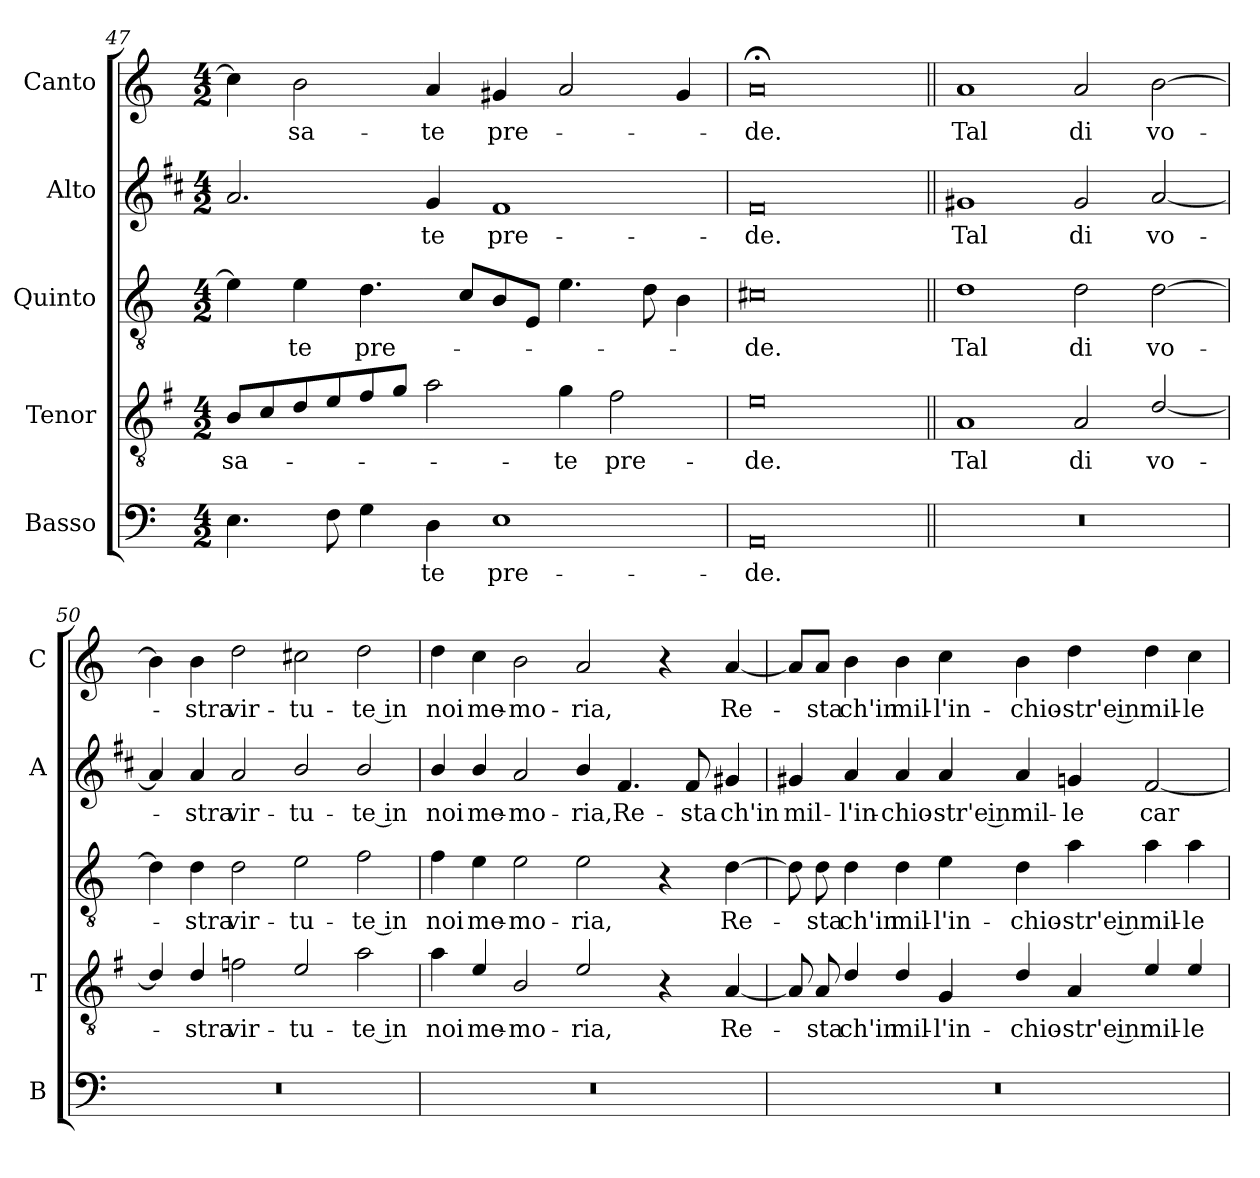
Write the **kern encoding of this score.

**kern	**text	**kern	**text	**kern	**text	**kern	**text	**kern	**text
*part5	*part5	*part4	*part4	*part3	*part3	*part2	*part2	*part1	*part1
*staff5	*staff5	*staff4	*staff4	*staff3	*staff3	*staff2	*staff2	*staff1	*staff1
*I"Basso	*	*I"Tenor	*	*I"Quinto	*	*I"Alto	*	*I"Canto	*
*I'B	*	*I'T	*	*	*	*I'A	*	*I'C	*
!!LO:LB:g=z
*clefF4	*	*clefGv2	*	*clefGv2	*	*clefG2	*	*clefG2	*
*	*	*ITrd4c7	*	*	*	*ITrd1c2	*	*	*
*k[]	*	*k[]	*	*k[]	*	*k[]	*	*k[]	*
*C:	*	*C:	*	*C:	*	*C:	*	*C:	*
*M4/2	*	*M4/2	*	*M4/2	*	*M4/2	*	*M4/2	*
=47	=47	=47	=47	=47	=47	=47	=47	=47	=47
!	!	!	!LO:LY:b	!	!	!	!	!	!
4.E\	.	8E/L	-sa-	4e\]	.	2.g/	.	4cc\]	.
.	.	8F/	.	.	.	.	.	.	.
!	!	!	!	!	!LO:LY:b	!	!	!	!LO:LY:b
.	.	8G/	.	4e\	-te	.	.	2b\	-sa-
8F\	.	8A/	.	.	.	.	.	.	.
!	!	!	!	!	!LO:LY:b	!	!	!	!
4G\	.	8B/	.	4.d\	pre-	.	.	.	.
.	.	8c/J	.	.	.	.	.	.	.
!	!LO:LY:b	!	!	!	!	!	!LO:LY:b	!	!LO:LY:b
4D\	-te	2d\	.	.	.	4f/	-te	4a/	-te
.	.	.	.	8c/L	.	.	.	.	.
!	!LO:LY:b	!	!	!	!	!	!LO:LY:b	!	!LO:LY:b
1E	pre-	.	.	8B/	.	1e	pre-	4g#X/	pre-
.	.	.	.	8E/J	.	.	.	.	.
!	!	!	!LO:LY:b	!	!	!	!	!	!
.	.	4c\	-te	4.e\	.	.	.	2a/	.
!	!	!	!LO:LY:b	!	!	!	!	!	!
.	.	2B\	pre-	.	.	.	.	.	.
.	.	.	.	8d\	.	.	.	.	.
.	.	.	.	4B\	.	.	.	4g#/	.
=48	=48	=48	=48	=48	=48	=48	=48	=48	=48
!	!LO:LY:b	!	!LO:LY:b	!	!LO:LY:b	!	!LO:LY:b	!	!LO:LY:b
0AA	-de.	0A	-de.	0c#X	-de.	0e	-de.	0a;<	-de.
=49||	=49||	=49||	=49||	=49||	=49||	=49||	=49||	=49||	=49||
!	!	!	!LO:LY:b	!	!LO:LY:b	!	!LO:LY:b	!	!LO:LY:b
0r	.	1D	Tal	1d	Tal	1f#X	Tal	1a	Tal
!	!	!	!LO:LY:b	!	!LO:LY:b	!	!LO:LY:b	!	!LO:LY:b
.	.	2D/	di	2d\	di	2f#/	di	2a/	di
!	!	!	!LO:LY:b	!	!LO:LY:b	!	!LO:LY:b	!	!LO:LY:b
.	.	[2G/	vo-	[2d\	vo-	[2g/	vo-	[2b\	vo-
=50	=50	=50	=50	=50	=50	=50	=50	=50	=50
0r	.	4G/]	.	4d\]	.	4g/]	.	4b\]	.
!	!	!	!LO:LY:b	!	!LO:LY:b	!	!LO:LY:b	!	!LO:LY:b
.	.	4G/	-stra	4d\	-stra	4g/	-stra	4b\	-stra
!	!	!	!LO:LY:b	!	!LO:LY:b	!	!LO:LY:b	!	!LO:LY:b
.	.	2B-X\	vir-	2d\	vir-	2g/	vir-	2dd\	vir-
!	!	!	!LO:LY:b	!	!LO:LY:b	!	!LO:LY:b	!	!LO:LY:b
.	.	2A/	-tu-	2e\	-tu-	2a/	-tu-	2cc#X\	-tu-
!	!	!	!LO:LY:b	!	!LO:LY:b	!	!LO:LY:b	!	!LO:LY:b
.	.	2d\	-te in	2f\	-te in	2a/	-te in	2dd\	-te in
!!LO:PB:g=z
=51	=51	=51	=51	=51	=51	=51	=51	=51	=51
!	!	!	!LO:LY:b	!	!LO:LY:b	!	!LO:LY:b	!	!LO:LY:b
0r	.	4d\	noi	4f\	noi	4a/	noi	4dd\	noi
!	!	!	!LO:LY:b	!	!LO:LY:b	!	!LO:LY:b	!	!LO:LY:b
.	.	4A/	me-	4e\	me-	4a/	me-	4cc\	me-
!	!	!	!LO:LY:b	!	!LO:LY:b	!	!LO:LY:b	!	!LO:LY:b
.	.	2E/	-mo-	2e\	-mo-	2g/	-mo-	2b\	-mo-
!	!	!	!LO:LY:b	!	!LO:LY:b	!	!LO:LY:b	!	!LO:LY:b
.	.	2A/	-ria,	2e\	-ria,	4a/	-ria,	2a/	-ria,
!	!	!	!	!	!	!	!LO:LY:b	!	!
.	.	.	.	.	.	4.e/	Re-	.	.
.	.	4r	.	4r	.	.	.	4r	.
!	!	!	!	!	!	!	!LO:LY:b	!	!
.	.	.	.	.	.	8e/	-sta	.	.
!	!	!	!LO:LY:b	!	!LO:LY:b	!	!LO:LY:b	!	!LO:LY:b
.	.	[4D/	Re-	[4d\	Re-	4f#X/	ch'in	[4a/	Re-
=52	=52	=52	=52	=52	=52	=52	=52	=52	=52
!	!	!	!	!	!	!	!LO:LY:b	!	!
0r	.	8D/]	.	8d\]	.	4f#X/	mil-	8a/L]	.
!	!	!	!LO:LY:b	!	!LO:LY:b	!	!	!	!LO:LY:b
.	.	8D/	-sta	8d\	-sta	.	.	8a/J	-sta
!	!	!	!LO:LY:b	!	!LO:LY:b	!	!LO:LY:b	!	!LO:LY:b
.	.	4G/	ch'in	4d\	ch'in	4g/	-l'in-	4b\	ch'in
!	!	!	!LO:LY:b	!	!LO:LY:b	!	!LO:LY:b	!	!LO:LY:b
.	.	4G/	mil-	4d\	mil-	4g/	-chio-	4b\	mil-
!	!	!	!LO:LY:b	!	!LO:LY:b	!	!LO:LY:b	!	!LO:LY:b
.	.	4C/	-l'in-	4e\	-l'in-	4g/	-str'e in	4cc\	-l'in-
!	!	!	!LO:LY:b	!	!LO:LY:b	!	!LO:LY:b	!	!LO:LY:b
.	.	4G/	-chio-	4d\	-chio-	4g/	mil-	4b\	-chio-
!	!	!	!LO:LY:b	!	!LO:LY:b	!	!LO:LY:b	!	!LO:LY:b
.	.	4D/	-str'e in	4a\	-str'e in	4fn/	-le	4dd\	-str'e in
!	!	!	!LO:LY:b	!	!LO:LY:b	!	!LO:LY:b	!	!LO:LY:b
.	.	4A/	mil-	4a\	mil-	[2e/	car-	4dd\	mil-
!	!	!	!LO:LY:b	!	!LO:LY:b	!	!	!	!LO:LY:b
.	.	4A/	-le	4a\	-le	.	.	4cc\	-le
=	=	=	=	=	=	=	=	=	=
*-	*-	*-	*-	*-	*-	*-	*-	*-	*-
